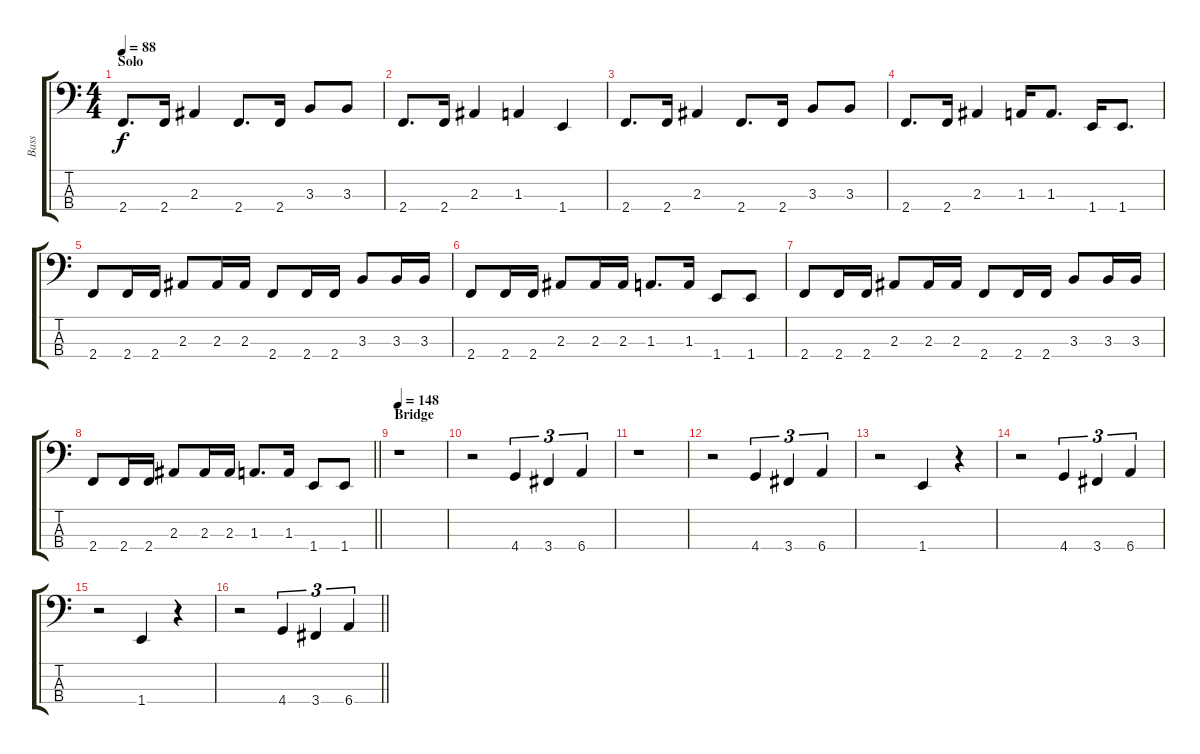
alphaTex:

\track ("Bass" "Bass") {instrument electricbassfinger}
\staff {score tabs}
\tuning (Gb2 Db2 Ab1 Eb1) {hide}
\ts (4 4)
\section ("" "Solo")
\tempo 88
\clef f4
\ks c
2.4.8{d dy f} 2.4.16 2.3.4 2.4.8{d} 2.4.16 3.3.8 3.3.8 |
2.4.8{d} 2.4.16 2.3.4 1.3.4 1.4.4 |
2.4.8{d} 2.4.16 2.3.4 2.4.8{d} 2.4.16 3.3.8 3.3.8 |
2.4.8{d} 2.4.16 2.3.4 1.3.16 1.3.8{d} 1.4.16 1.4.8{d} |
2.4.8 2.4.16 2.4.16 2.3.8 2.3.16 2.3.16 2.4.8 2.4.16 2.4.16 3.3.8 3.3.16 3.3.16 |
2.4.8 2.4.16 2.4.16 2.3.8 2.3.16 2.3.16 1.3.8{d} 1.3.16 1.4.8 1.4.8 |
2.4.8 2.4.16 2.4.16 2.3.8 2.3.16 2.3.16 2.4.8 2.4.16 2.4.16 3.3.8 3.3.16 3.3.16 |
\barLineRight lightlight
2.4.8 2.4.16 2.4.16 2.3.8 2.3.16 2.3.16 1.3.8{d} 1.3.16 1.4.8 1.4.8 |
\section ("" "Bridge")
\tempo 148
r.1 |
r.2 4.4.4{tu (3 2)} 3.4.4{tu (3 2)} 6.4.4{tu (3 2)} |
r.1 |
r.2 4.4.4{tu (3 2)} 3.4.4{tu (3 2)} 6.4.4{tu (3 2)} |
r.2 1.4.4 r.4 |
r.2 4.4.4{tu (3 2)} 3.4.4{tu (3 2)} 6.4.4{tu (3 2)} |
r.2 1.4.4 r.4 |
\barLineRight lightlight
r.2 4.4.4{tu (3 2)} 3.4.4{tu (3 2)} 6.4.4{tu (3 2)}
